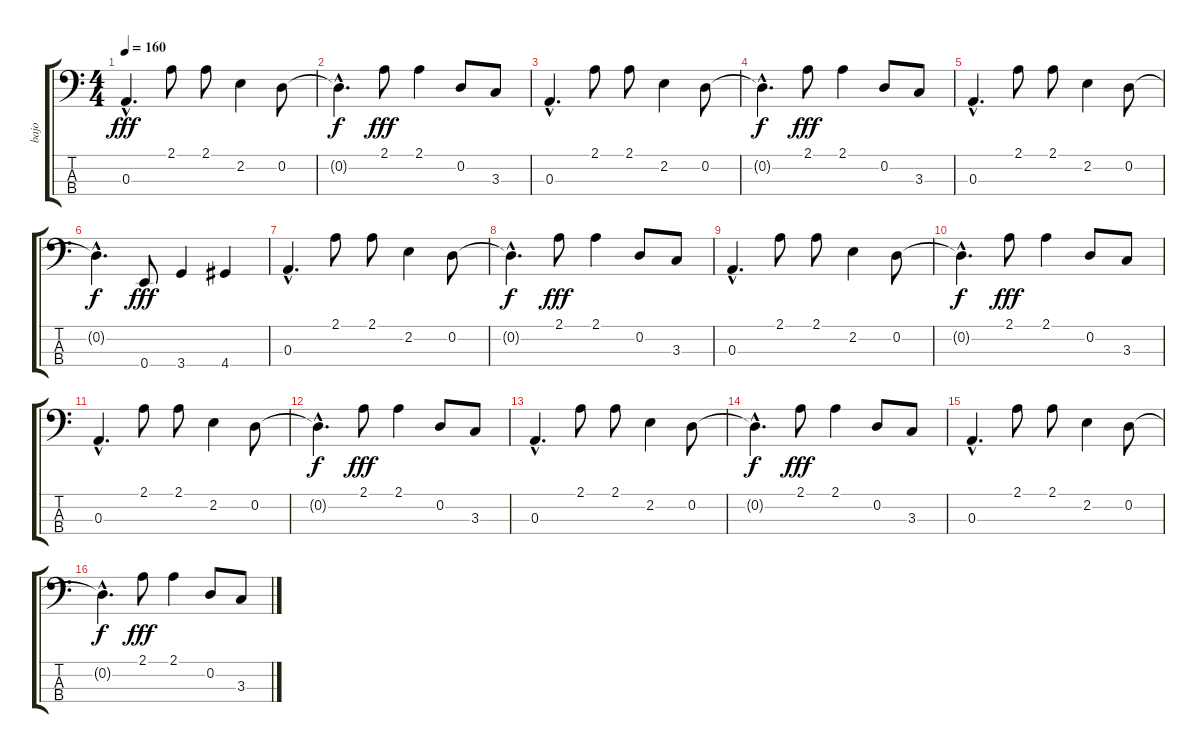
\track ("bajo" "bajo") {instrument electricbassfinger}
\staff {score tabs}
\tuning (G2 D2 A1 E1) {hide}
\ts (4 4)
\tempo 160
\clef f4
\ks c
0.3{hac}.4{d dy fff} 2.1.8 2.1.8 2.2.4 0.2.8 |
0.2{hac t}.4{d dy f} 2.1.8{dy fff} 2.1.4 0.2.8 3.3.8 |
0.3{hac}.4{d} 2.1.8 2.1.8 2.2.4 0.2.8 |
0.2{hac t}.4{d dy f} 2.1.8{dy fff} 2.1.4 0.2.8 3.3.8 |
0.3{hac}.4{d} 2.1.8 2.1.8 2.2.4 0.2.8 |
0.2{hac t}.4{d dy f} 0.4.8{dy fff} 3.4.4 4.4.4 |
0.3{hac}.4{d} 2.1.8 2.1.8 2.2.4 0.2.8 |
0.2{hac t}.4{d dy f} 2.1.8{dy fff} 2.1.4 0.2.8 3.3.8 |
0.3{hac}.4{d} 2.1.8 2.1.8 2.2.4 0.2.8 |
0.2{hac t}.4{d dy f} 2.1.8{dy fff} 2.1.4 0.2.8 3.3.8 |
0.3{hac}.4{d} 2.1.8 2.1.8 2.2.4 0.2.8 |
0.2{hac t}.4{d dy f} 2.1.8{dy fff} 2.1.4 0.2.8 3.3.8 |
0.3{hac}.4{d} 2.1.8 2.1.8 2.2.4 0.2.8 |
0.2{hac t}.4{d dy f} 2.1.8{dy fff} 2.1.4 0.2.8 3.3.8 |
0.3{hac}.4{d} 2.1.8 2.1.8 2.2.4 0.2.8 |
0.2{hac t}.4{d dy f} 2.1.8{dy fff} 2.1.4 0.2.8 3.3.8
